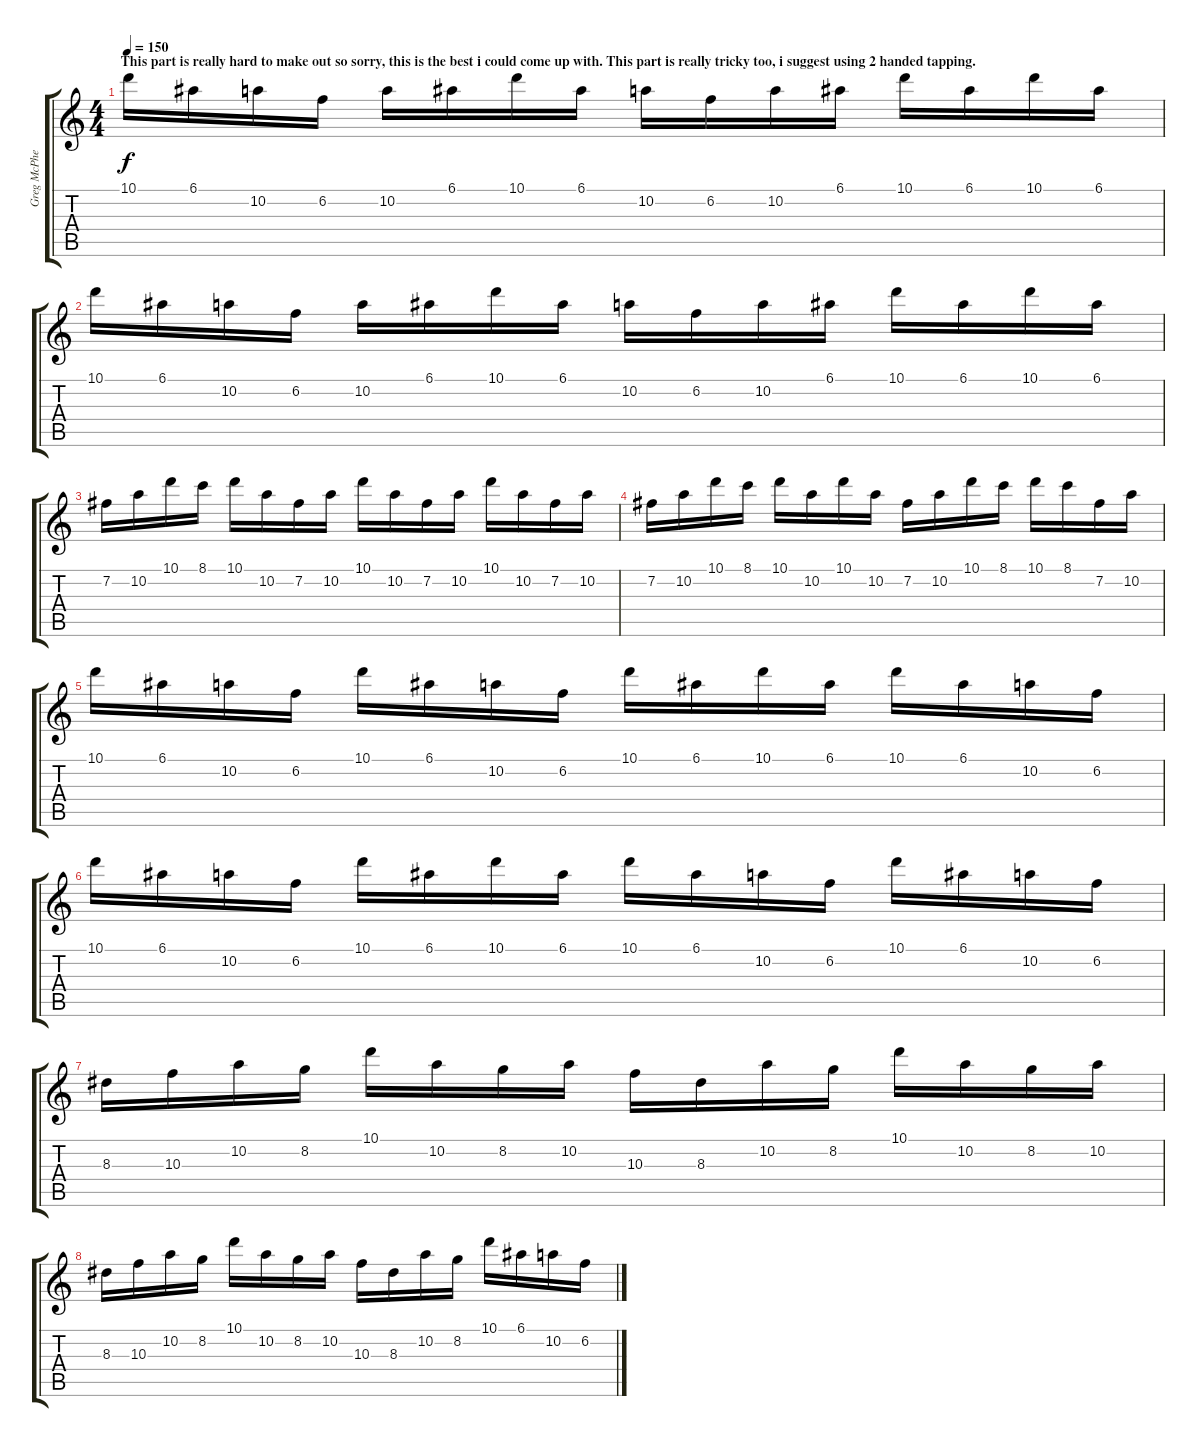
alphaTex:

\track ("Greg McPherson (Lead Guitar) " "Greg McPhe") {instrument distortionguitar}
\staff {score tabs}
\tuning (E4 B3 G3 D3 A2 E2) {hide}
\ts (4 4)
\section ("" "This part is really hard to make out so sorry, this is the best i could come up with. This part is really tricky too, i suggest using 2 handed tapping.")
\tempo 150
\clef g2
\ks c
10.1.16{dy f} 6.1.16 10.2.16 6.2.16 10.2.16 6.1.16 10.1.16 6.1.16 10.2.16 6.2.16 10.2.16 6.1.16 10.1.16 6.1.16 10.1.16 6.1.16 |
10.1.16 6.1.16 10.2.16 6.2.16 10.2.16 6.1.16 10.1.16 6.1.16 10.2.16 6.2.16 10.2.16 6.1.16 10.1.16 6.1.16 10.1.16 6.1.16 |
7.2.16 10.2.16 10.1.16 8.1.16 10.1.16 10.2.16 7.2.16 10.2.16 10.1.16 10.2.16 7.2.16 10.2.16 10.1.16 10.2.16 7.2.16 10.2.16 |
7.2.16 10.2.16 10.1.16 8.1.16 10.1.16 10.2.16 10.1.16 10.2.16 7.2.16 10.2.16 10.1.16 8.1.16 10.1.16 8.1.16 7.2.16 10.2.16 |
10.1.16 6.1.16 10.2.16 6.2.16 10.1.16 6.1.16 10.2.16 6.2.16 10.1.16 6.1.16 10.1.16 6.1.16 10.1.16 6.1.16 10.2.16 6.2.16 |
10.1.16 6.1.16 10.2.16 6.2.16 10.1.16 6.1.16 10.1.16 6.1.16 10.1.16 6.1.16 10.2.16 6.2.16 10.1.16 6.1.16 10.2.16 6.2.16 |
8.3.16 10.3.16 10.2.16 8.2.16 10.1.16 10.2.16 8.2.16 10.2.16 10.3.16 8.3.16 10.2.16 8.2.16 10.1.16 10.2.16 8.2.16 10.2.16 |
8.3.16 10.3.16 10.2.16 8.2.16 10.1.16 10.2.16 8.2.16 10.2.16 10.3.16 8.3.16 10.2.16 8.2.16 10.1.16 6.1.16 10.2.16 6.2.16
